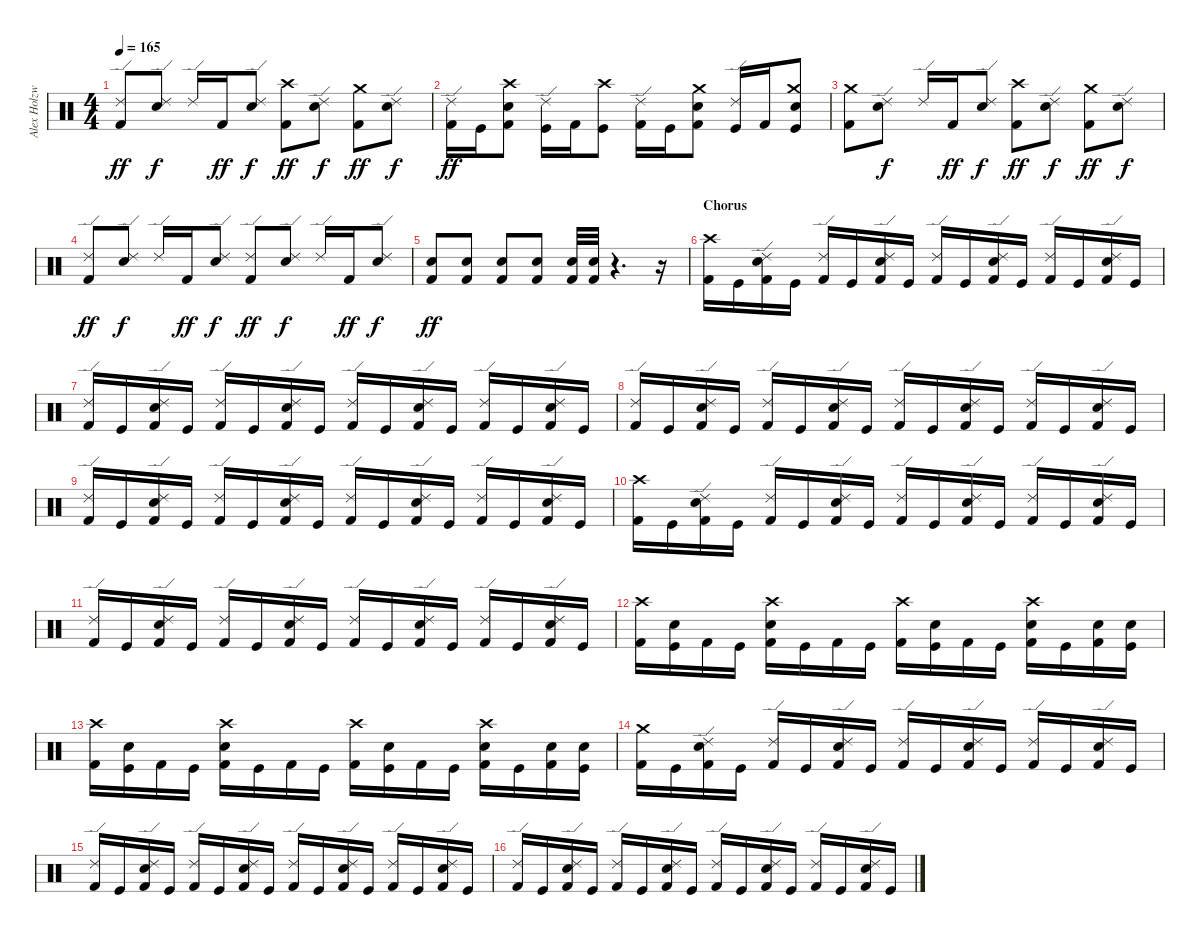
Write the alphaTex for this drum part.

\track ("Alex Holzwarth" "Alex Holzw") {instrument percussion}
\staff {score}
\articulation defaults
\ts (4 4)
\tempo 165
\clef neutral
\ks c
("Ride (edge) 2" "Kick (hit) 2").8{dy ff} ("Ride (edge) 2" "Electric Snare (hit)").8{dy f} "Ride (edge) 2".16 "Kick (hit) 2".16{dy ff} ("Ride (edge) 2" "Electric Snare (hit)").8{dy f} ("Crash high (hit)" "Kick (hit) 2").8{dy ff} ("Ride (edge) 2" "Electric Snare (hit)").8{dy f} ("Crash medium (hit)" "Kick (hit) 2").8{dy ff} ("Ride (edge) 2" "Electric Snare (hit)").8{dy f} |
("Ride (edge) 2" "Kick (hit) 2").16{dy ff} "Kick (hit)".16 ("Crash high (hit)" "Electric Snare (hit)" "Kick (hit) 2").8 ("Ride (edge) 2" "Kick (hit)").16 "Kick (hit) 2".16 ("Crash high (hit)" "Kick (hit)").8 ("Ride (edge) 2" "Kick (hit) 2").16 "Kick (hit)".16 ("Crash medium (hit)" "Electric Snare (hit)" "Kick (hit) 2").8 ("Ride (edge) 2" "Kick (hit)").16 "Kick (hit) 2".16 ("Crash medium (hit)" "Electric Snare (hit)" "Kick (hit)").8 |
("Crash medium (hit)" "Kick (hit) 2").8 ("Ride (edge) 2" "Electric Snare (hit)").8{dy f} "Ride (edge) 2".16 "Kick (hit) 2".16{dy ff} ("Ride (edge) 2" "Electric Snare (hit)").8{dy f} ("Crash high (hit)" "Kick (hit) 2").8{dy ff} ("Ride (edge) 2" "Electric Snare (hit)").8{dy f} ("Crash medium (hit)" "Kick (hit) 2").8{dy ff} ("Ride (edge) 2" "Electric Snare (hit)").8{dy f} |
("Ride (edge) 2" "Kick (hit) 2").8{dy ff} ("Ride (edge) 2" "Electric Snare (hit)").8{dy f} "Ride (edge) 2".16 "Kick (hit) 2".16{dy ff} ("Ride (edge) 2" "Electric Snare (hit)").8{dy f} ("Ride (edge) 2" "Kick (hit) 2").8{dy ff} ("Ride (edge) 2" "Electric Snare (hit)").8{dy f} "Ride (edge) 2".16 "Kick (hit) 2".16{dy ff} ("Ride (edge) 2" "Electric Snare (hit)").8{dy f} |
("Electric Snare (hit)" "Kick (hit) 2").8{dy ff} ("Electric Snare (hit)" "Kick (hit) 2").8 ("Electric Snare (hit)" "Kick (hit) 2").8 ("Electric Snare (hit)" "Kick (hit) 2").8 ("Electric Snare (hit)" "Kick (hit) 2").32 ("Electric Snare (hit)" "Kick (hit) 2").32 r.4{d} r.16 |
\section ("" "Chorus")
("Crash high (hit)" "Kick (hit) 2").16 "Kick (hit)".16 ("Ride (edge) 2" "Electric Snare (hit)" "Kick (hit) 2").16 "Kick (hit)".16 ("Ride (edge) 2" "Kick (hit) 2").16 "Kick (hit)".16 ("Ride (edge) 2" "Electric Snare (hit)" "Kick (hit) 2").16 "Kick (hit)".16 ("Ride (edge) 2" "Kick (hit) 2").16 "Kick (hit)".16 ("Ride (edge) 2" "Electric Snare (hit)" "Kick (hit) 2").16 "Kick (hit)".16 ("Ride (edge) 2" "Kick (hit) 2").16 "Kick (hit)".16 ("Ride (edge) 2" "Electric Snare (hit)" "Kick (hit) 2").16 "Kick (hit)".16 |
("Ride (edge) 2" "Kick (hit) 2").16 "Kick (hit)".16 ("Ride (edge) 2" "Electric Snare (hit)" "Kick (hit) 2").16 "Kick (hit)".16 ("Ride (edge) 2" "Kick (hit) 2").16 "Kick (hit)".16 ("Ride (edge) 2" "Electric Snare (hit)" "Kick (hit) 2").16 "Kick (hit)".16 ("Ride (edge) 2" "Kick (hit) 2").16 "Kick (hit)".16 ("Ride (edge) 2" "Electric Snare (hit)" "Kick (hit) 2").16 "Kick (hit)".16 ("Ride (edge) 2" "Kick (hit) 2").16 "Kick (hit)".16 ("Ride (edge) 2" "Electric Snare (hit)" "Kick (hit) 2").16 "Kick (hit)".16 |
("Ride (edge) 2" "Kick (hit) 2").16 "Kick (hit)".16 ("Ride (edge) 2" "Electric Snare (hit)" "Kick (hit) 2").16 "Kick (hit)".16 ("Ride (edge) 2" "Kick (hit) 2").16 "Kick (hit)".16 ("Ride (edge) 2" "Electric Snare (hit)" "Kick (hit) 2").16 "Kick (hit)".16 ("Ride (edge) 2" "Kick (hit) 2").16 "Kick (hit)".16 ("Ride (edge) 2" "Electric Snare (hit)" "Kick (hit) 2").16 "Kick (hit)".16 ("Ride (edge) 2" "Kick (hit) 2").16 "Kick (hit)".16 ("Ride (edge) 2" "Electric Snare (hit)" "Kick (hit) 2").16 "Kick (hit)".16 |
("Ride (edge) 2" "Kick (hit) 2").16 "Kick (hit)".16 ("Ride (edge) 2" "Electric Snare (hit)" "Kick (hit) 2").16 "Kick (hit)".16 ("Ride (edge) 2" "Kick (hit) 2").16 "Kick (hit)".16 ("Ride (edge) 2" "Electric Snare (hit)" "Kick (hit) 2").16 "Kick (hit)".16 ("Ride (edge) 2" "Kick (hit) 2").16 "Kick (hit)".16 ("Ride (edge) 2" "Electric Snare (hit)" "Kick (hit) 2").16 "Kick (hit)".16 ("Ride (edge) 2" "Kick (hit) 2").16 "Kick (hit)".16 ("Ride (edge) 2" "Electric Snare (hit)" "Kick (hit) 2").16 "Kick (hit)".16 |
("Crash high (hit)" "Kick (hit) 2").16 "Kick (hit)".16 ("Ride (edge) 2" "Electric Snare (hit)" "Kick (hit) 2").16 "Kick (hit)".16 ("Ride (edge) 2" "Kick (hit) 2").16 "Kick (hit)".16 ("Ride (edge) 2" "Electric Snare (hit)" "Kick (hit) 2").16 "Kick (hit)".16 ("Ride (edge) 2" "Kick (hit) 2").16 "Kick (hit)".16 ("Ride (edge) 2" "Electric Snare (hit)" "Kick (hit) 2").16 "Kick (hit)".16 ("Ride (edge) 2" "Kick (hit) 2").16 "Kick (hit)".16 ("Ride (edge) 2" "Electric Snare (hit)" "Kick (hit) 2").16 "Kick (hit)".16 |
("Ride (edge) 2" "Kick (hit) 2").16 "Kick (hit)".16 ("Ride (edge) 2" "Electric Snare (hit)" "Kick (hit) 2").16 "Kick (hit)".16 ("Ride (edge) 2" "Kick (hit) 2").16 "Kick (hit)".16 ("Ride (edge) 2" "Electric Snare (hit)" "Kick (hit) 2").16 "Kick (hit)".16 ("Ride (edge) 2" "Kick (hit) 2").16 "Kick (hit)".16 ("Ride (edge) 2" "Electric Snare (hit)" "Kick (hit) 2").16 "Kick (hit)".16 ("Ride (edge) 2" "Kick (hit) 2").16 "Kick (hit)".16 ("Ride (edge) 2" "Electric Snare (hit)" "Kick (hit) 2").16 "Kick (hit)".16 |
("Crash high (hit)" "Kick (hit) 2").16 ("Electric Snare (hit)" "Kick (hit)").16 "Kick (hit) 2".16 "Kick (hit)".16 ("Crash high (hit)" "Electric Snare (hit)" "Kick (hit) 2").16 "Kick (hit)".16 "Kick (hit) 2".16 "Kick (hit)".16 ("Crash high (hit)" "Kick (hit) 2").16 ("Electric Snare (hit)" "Kick (hit)").16 "Kick (hit) 2".16 "Kick (hit)".16 ("Crash high (hit)" "Electric Snare (hit)" "Kick (hit) 2").16 "Kick (hit)".16 ("Electric Snare (hit)" "Kick (hit) 2").16 ("Electric Snare (hit)" "Kick (hit)").16 |
("Crash high (hit)" "Kick (hit) 2").16 ("Electric Snare (hit)" "Kick (hit)").16 "Kick (hit) 2".16 "Kick (hit)".16 ("Crash high (hit)" "Electric Snare (hit)" "Kick (hit) 2").16 "Kick (hit)".16 "Kick (hit) 2".16 "Kick (hit)".16 ("Crash high (hit)" "Kick (hit) 2").16 ("Electric Snare (hit)" "Kick (hit)").16 "Kick (hit) 2".16 "Kick (hit)".16 ("Crash high (hit)" "Electric Snare (hit)" "Kick (hit) 2").16 "Kick (hit)".16 ("Electric Snare (hit)" "Kick (hit) 2").16 ("Electric Snare (hit)" "Kick (hit)").16 |
("Crash medium (hit)" "Kick (hit) 2").16 "Kick (hit)".16 ("Ride (edge) 2" "Electric Snare (hit)" "Kick (hit) 2").16 "Kick (hit)".16 ("Ride (edge) 2" "Kick (hit) 2").16 "Kick (hit)".16 ("Ride (edge) 2" "Electric Snare (hit)" "Kick (hit) 2").16 "Kick (hit)".16 ("Ride (edge) 2" "Kick (hit) 2").16 "Kick (hit)".16 ("Ride (edge) 2" "Electric Snare (hit)" "Kick (hit) 2").16 "Kick (hit)".16 ("Ride (edge) 2" "Kick (hit) 2").16 "Kick (hit)".16 ("Ride (edge) 2" "Electric Snare (hit)" "Kick (hit) 2").16 "Kick (hit)".16 |
("Ride (edge) 2" "Kick (hit) 2").16 "Kick (hit)".16 ("Ride (edge) 2" "Electric Snare (hit)" "Kick (hit) 2").16 "Kick (hit)".16 ("Ride (edge) 2" "Kick (hit) 2").16 "Kick (hit)".16 ("Ride (edge) 2" "Electric Snare (hit)" "Kick (hit) 2").16 "Kick (hit)".16 ("Ride (edge) 2" "Kick (hit) 2").16 "Kick (hit)".16 ("Ride (edge) 2" "Electric Snare (hit)" "Kick (hit) 2").16 "Kick (hit)".16 ("Ride (edge) 2" "Kick (hit) 2").16 "Kick (hit)".16 ("Ride (edge) 2" "Electric Snare (hit)" "Kick (hit) 2").16 "Kick (hit)".16 |
("Ride (edge) 2" "Kick (hit) 2").16 "Kick (hit)".16 ("Ride (edge) 2" "Electric Snare (hit)" "Kick (hit) 2").16 "Kick (hit)".16 ("Ride (edge) 2" "Kick (hit) 2").16 "Kick (hit)".16 ("Ride (edge) 2" "Electric Snare (hit)" "Kick (hit) 2").16 "Kick (hit)".16 ("Ride (edge) 2" "Kick (hit) 2").16 "Kick (hit)".16 ("Ride (edge) 2" "Electric Snare (hit)" "Kick (hit) 2").16 "Kick (hit)".16 ("Ride (edge) 2" "Kick (hit) 2").16 "Kick (hit)".16 ("Ride (edge) 2" "Electric Snare (hit)" "Kick (hit) 2").16 "Kick (hit)".16
